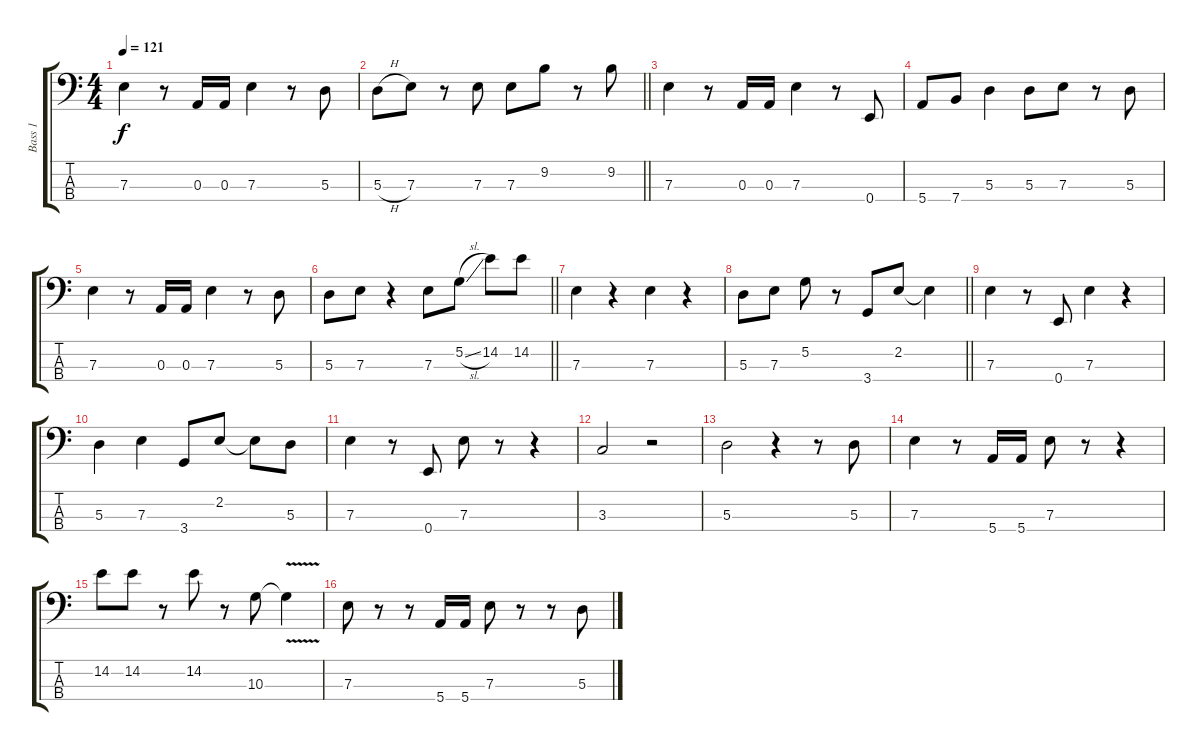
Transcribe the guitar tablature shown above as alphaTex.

\track ("Bass 1" "Bass 1") {instrument electricbassfinger}
\staff {score tabs}
\tuning (G2 D2 A1 E1) {hide}
\ts (4 4)
\tempo 121
\clef f4
\ks c
7.3.4{dy f} r.8 0.3.16 0.3.16 7.3.4 r.8 5.3.8 |
\barLineRight lightlight
5.3{h}.8 7.3.8 r.8 7.3.8 7.3.8 9.2.8 r.8 9.2.8 |
7.3.4 r.8 0.3.16 0.3.16 7.3.4 r.8 0.4.8 |
5.4.8 7.4.8 5.3.4 5.3.8 7.3.8 r.8 5.3.8 |
7.3.4 r.8 0.3.16 0.3.16 7.3.4 r.8 5.3.8 |
\barLineRight lightlight
5.3.8 7.3.8 r.4 7.3.8 5.2{sl}.8 14.2.8 14.2.8 |
7.3.4 r.4 7.3.4 r.4 |
\barLineRight lightlight
5.3.8 7.3.8 5.2.8 r.8 3.4.8 2.2.8 2.2{t}.4 |
7.3.4 r.8 0.4.8 7.3.4 r.4 |
5.3.4 7.3.4 3.4.8 2.2.8 2.2{t}.8 5.3.8 |
7.3.4 r.8 0.4.8 7.3.8 r.8 r.4 |
3.3.2 r.2 |
5.3.2 r.4 r.8 5.3.8 |
7.3.4 r.8 5.4.16 5.4.16 7.3.8 r.8 r.4 |
14.2.8 14.2.8 r.8 14.2.8 r.8 10.3.8 10.3{v t}.4 |
7.3.8 r.8 r.8 5.4.16 5.4.16 7.3.8 r.8 r.8 5.3.8
